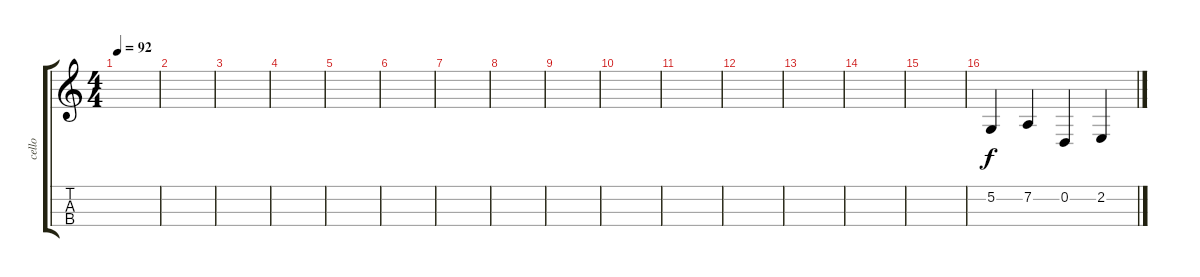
\track ("cello" "cello") {instrument cello}
\staff {score tabs}
\tuning (A3 D3 G2 C2) {hide}
\ts (4 4)
\tempo 92
\clef g2
\ks c
|
|
|
|
|
|
|
|
|
|
|
|
|
|
|
5.2.4 7.2.4 0.2.4 2.2.4
